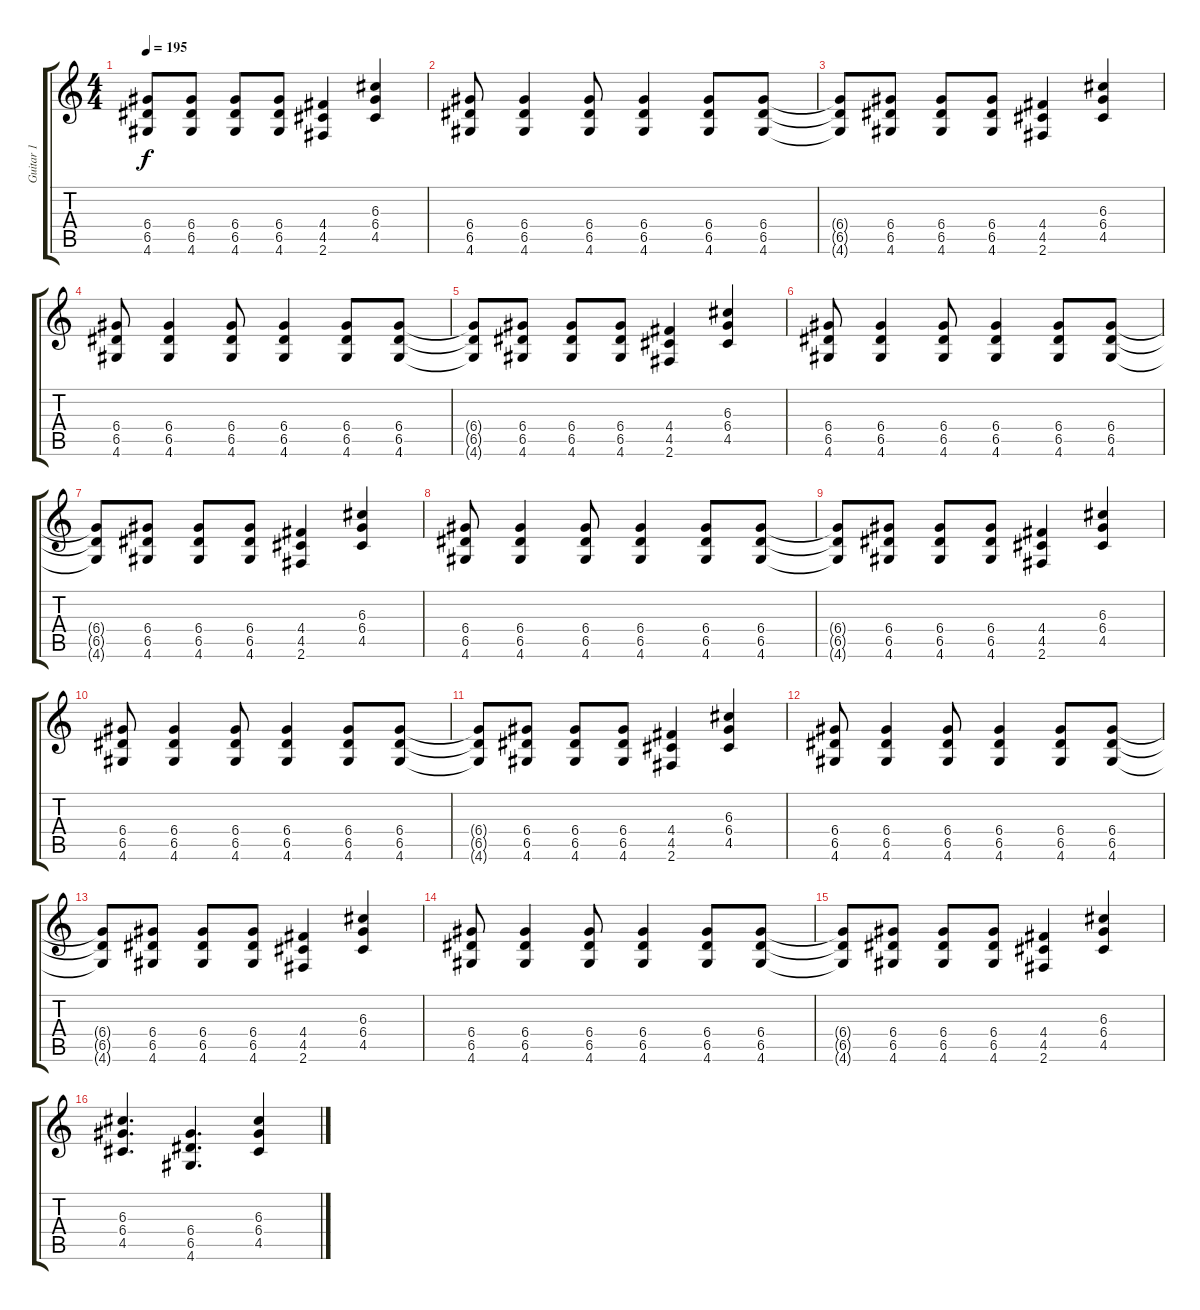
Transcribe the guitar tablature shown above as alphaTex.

\track ("Guitar 1" "Guitar 1") {instrument distortionguitar}
\staff {score tabs}
\tuning (E4 B3 G3 D3 A2 E2) {hide}
\ts (4 4)
\tempo 195
\clef g2
\ks c
(6.4{t} 6.5{t} 4.6{t}).8{dy f} (6.4 6.5 4.6).8 (6.4 6.5 4.6).8 (6.4 6.5 4.6).8 (4.4 4.5 2.6).4 (6.3 6.4 4.5).4 |
(6.4 6.5 4.6).8 (6.4 6.5 4.6).4 (6.4 6.5 4.6).8 (6.4 6.5 4.6).4 (6.4 6.5 4.6).8 (6.4 6.5 4.6).8 |
(6.4{t} 6.5{t} 4.6{t}).8 (6.4 6.5 4.6).8 (6.4 6.5 4.6).8 (6.4 6.5 4.6).8 (4.4 4.5 2.6).4 (6.3 6.4 4.5).4 |
(6.4 6.5 4.6).8 (6.4 6.5 4.6).4 (6.4 6.5 4.6).8 (6.4 6.5 4.6).4 (6.4 6.5 4.6).8 (6.4 6.5 4.6).8 |
(6.4{t} 6.5{t} 4.6{t}).8 (6.4 6.5 4.6).8 (6.4 6.5 4.6).8 (6.4 6.5 4.6).8 (4.4 4.5 2.6).4 (6.3 6.4 4.5).4 |
(6.4 6.5 4.6).8 (6.4 6.5 4.6).4 (6.4 6.5 4.6).8 (6.4 6.5 4.6).4 (6.4 6.5 4.6).8 (6.4 6.5 4.6).8 |
(6.4{t} 6.5{t} 4.6{t}).8 (6.4 6.5 4.6).8 (6.4 6.5 4.6).8 (6.4 6.5 4.6).8 (4.4 4.5 2.6).4 (6.3 6.4 4.5).4 |
(6.4 6.5 4.6).8 (6.4 6.5 4.6).4 (6.4 6.5 4.6).8 (6.4 6.5 4.6).4 (6.4 6.5 4.6).8 (6.4 6.5 4.6).8 |
(6.4{t} 6.5{t} 4.6{t}).8 (6.4 6.5 4.6).8 (6.4 6.5 4.6).8 (6.4 6.5 4.6).8 (4.4 4.5 2.6).4 (6.3 6.4 4.5).4 |
(6.4 6.5 4.6).8 (6.4 6.5 4.6).4 (6.4 6.5 4.6).8{txt ""} (6.4 6.5 4.6).4 (6.4 6.5 4.6).8 (6.4 6.5 4.6).8 |
(6.4{t} 6.5{t} 4.6{t}).8 (6.4 6.5 4.6).8 (6.4 6.5 4.6).8 (6.4 6.5 4.6).8 (4.4 4.5 2.6).4 (6.3 6.4 4.5).4 |
(6.4 6.5 4.6).8 (6.4 6.5 4.6).4 (6.4 6.5 4.6).8 (6.4 6.5 4.6).4 (6.4 6.5 4.6).8 (6.4 6.5 4.6).8 |
(6.4{t} 6.5{t} 4.6{t}).8 (6.4 6.5 4.6).8 (6.4 6.5 4.6).8 (6.4 6.5 4.6).8 (4.4 4.5 2.6).4 (6.3 6.4 4.5).4 |
(6.4 6.5 4.6).8 (6.4 6.5 4.6).4 (6.4 6.5 4.6).8 (6.4 6.5 4.6).4 (6.4 6.5 4.6).8 (6.4 6.5 4.6).8 |
(6.4{t} 6.5{t} 4.6{t}).8 (6.4 6.5 4.6).8 (6.4 6.5 4.6).8 (6.4 6.5 4.6).8 (4.4 4.5 2.6).4 (6.3 6.4 4.5).4 |
(6.3 6.4 4.5).4{d volume 13} (6.4 6.5 4.6).4{d} (6.3 6.4 4.5).4
